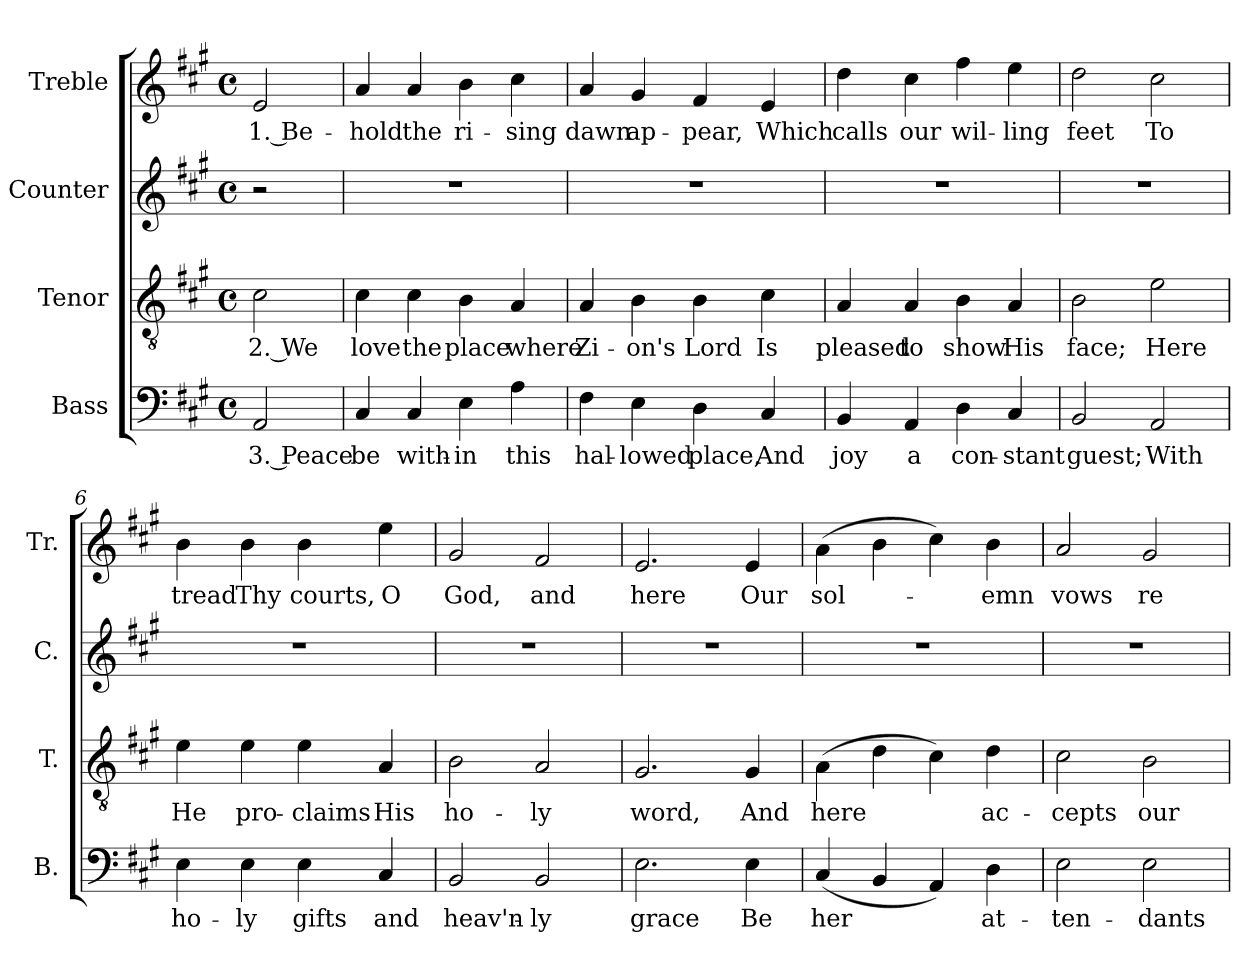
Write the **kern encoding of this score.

**kern	**text	**kern	**text	**kern	**kern	**text
*part4	*part4	*part3	*part3	*part2	*part1	*part1
*staff4	*staff4	*staff3	*staff3	*staff2	*staff1	*staff1
*I"Bass	*	*I"Tenor	*	*I"Counter	*I"Treble	*
*I'B.	*	*I'T.	*	*I'C.	*I'Tr.	*
*clefF4	*	*clefGv2	*	*clefG2	*clefG2	*
*k[f#c#g#]	*	*k[f#c#g#]	*	*k[f#c#g#]	*k[f#c#g#]	*
*M4/4	*	*M4/4	*	*M4/4	*M4/4	*
*met(c)	*	*met(c)	*	*met(c)	*met(c)	*
=1	=1	=1	=1	=1	=1	=1
2AA/	3. Peace	2c#\	2. We	2r	2e/	1. Be-
=2	=2	=2	=2	=2	=2	=2
4C#/	be	4c#\	love	1r	4a/	-hold
4C#/	with-	4c#\	the	.	4a/	the
4E\	-in	4B\	place	.	4b\	ri-
4A\	this	4A/	where	.	4cc#\	-sing
=3	=3	=3	=3	=3	=3	=3
4F#\	hal-	4A/	Zi-	1r	4a/	dawn
4E\	-lowed	4B\	-on's	.	4g#/	ap-
4D\	place,	4B\	Lord	.	4f#/	-pear,
4C#/	And	4c#\	Is	.	4e/	Which
=4	=4	=4	=4	=4	=4	=4
4BB/	joy	4A/	pleased	1r	4dd\	calls
4AA/	a	4A/	to	.	4cc#\	our
4D\	con-	4B\	show	.	4ff#\	wil-
4C#/	-stant	4A/	His	.	4ee\	-ling
=5	=5	=5	=5	=5	=5	=5
2BB/	guest;	2B\	face;	1r	2dd\	feet
2AA/	With	2e\	Here	.	2cc#\	To
=6	=6	=6	=6	=6	=6	=6
4E\	ho-	4e\	He	1r	4b\	tread
4E\	-ly	4e\	pro-	.	4b\	Thy
4E\	gifts	4e\	-claims	.	4b\	courts,
4C#/	and	4A/	His	.	4ee\	O
=7	=7	=7	=7	=7	=7	=7
2BB/	heav'n-	2B\	ho-	1r	2g#/	God,
2BB/	-ly	2A/	-ly	.	2f#/	and
=8	=8	=8	=8	=8	=8	=8
2.E\	grace	2.G#/	word,	1r	2.e/	here
4E\	Be	4G#/	And	.	4e/	Our
=9	=9	=9	=9	=9	=9	=9
(4C#/	her	(4A\	here	1r	(4a\	sol-
4BB/	.	4d\	.	.	4b\	.
4AA/)	.	4c#\)	.	.	4cc#\)	.
4D\	at-	4d\	ac-	.	4b\	-emn
=10	=10	=10	=10	=10	=10	=10
2E\	-ten-	2c#\	-cepts	1r	2a/	vows
2E\	-dants	2B\	our	.	2g#/	re-
=	=	=	=	=	=	=
*-	*-	*-	*-	*-	*-	*-
